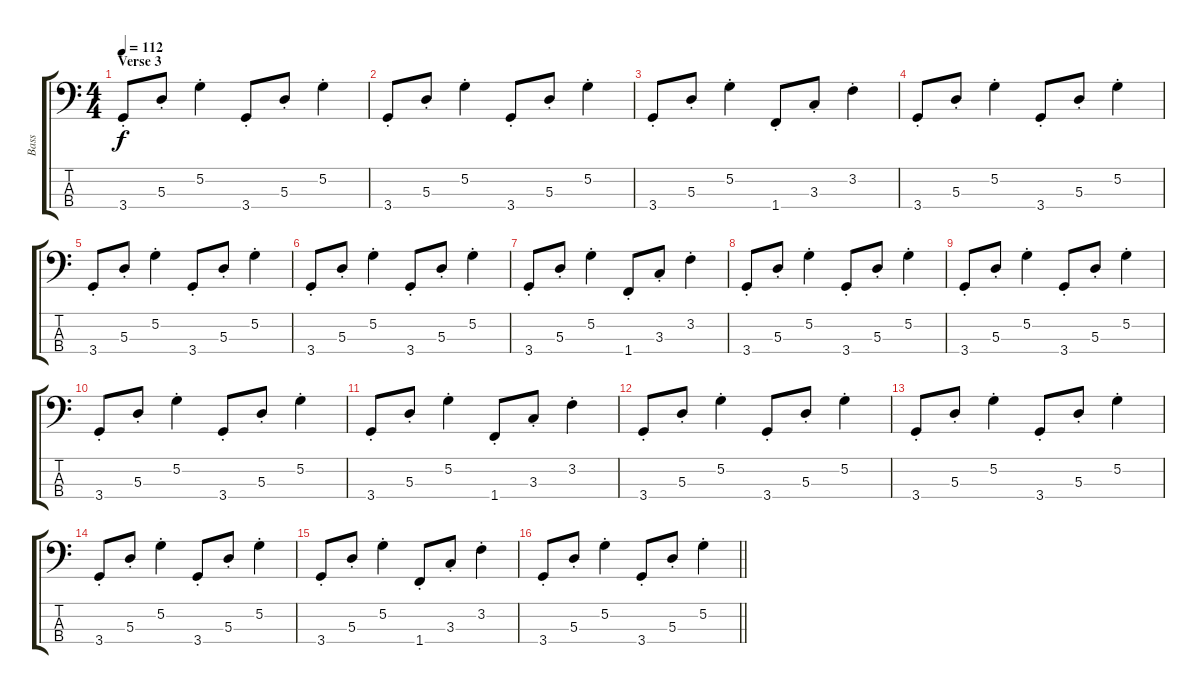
\track ("Bass" "Bass") {instrument electricbassfinger}
\staff {score tabs}
\tuning (G2 D2 A1 E1) {hide}
\ts (4 4)
\section ("" "Verse 3")
\tempo 112
\clef f4
\ks c
3.4{st}.8{dy f} 5.3{st}.8 5.2{st}.4 3.4{st}.8 5.3{st}.8 5.2{st}.4 |
3.4{st}.8 5.3{st}.8 5.2{st}.4 3.4{st}.8 5.3{st}.8 5.2{st}.4 |
3.4{st}.8 5.3{st}.8 5.2{st}.4 1.4{st}.8 3.3{st}.8 3.2{st}.4 |
3.4{st}.8 5.3{st}.8 5.2{st}.4 3.4{st}.8 5.3{st}.8 5.2{st}.4 |
3.4{st}.8 5.3{st}.8 5.2{st}.4 3.4{st}.8 5.3{st}.8 5.2{st}.4 |
3.4{st}.8 5.3{st}.8 5.2{st}.4 3.4{st}.8 5.3{st}.8 5.2{st}.4 |
3.4{st}.8 5.3{st}.8 5.2{st}.4 1.4{st}.8 3.3{st}.8 3.2{st}.4 |
3.4{st}.8 5.3{st}.8 5.2{st}.4 3.4{st}.8 5.3{st}.8 5.2{st}.4 |
3.4{st}.8 5.3{st}.8 5.2{st}.4 3.4{st}.8 5.3{st}.8 5.2{st}.4 |
3.4{st}.8 5.3{st}.8 5.2{st}.4 3.4{st}.8 5.3{st}.8 5.2{st}.4 |
3.4{st}.8 5.3{st}.8 5.2{st}.4 1.4{st}.8 3.3{st}.8 3.2{st}.4 |
3.4{st}.8 5.3{st}.8 5.2{st}.4 3.4{st}.8 5.3{st}.8 5.2{st}.4 |
3.4{st}.8 5.3{st}.8 5.2{st}.4 3.4{st}.8 5.3{st}.8 5.2{st}.4 |
3.4{st}.8 5.3{st}.8 5.2{st}.4 3.4{st}.8 5.3{st}.8 5.2{st}.4 |
3.4{st}.8 5.3{st}.8 5.2{st}.4 1.4{st}.8 3.3{st}.8 3.2{st}.4 |
\barLineRight lightlight
3.4{st}.8 5.3{st}.8 5.2{st}.4 3.4{st}.8 5.3{st}.8 5.2{st}.4
